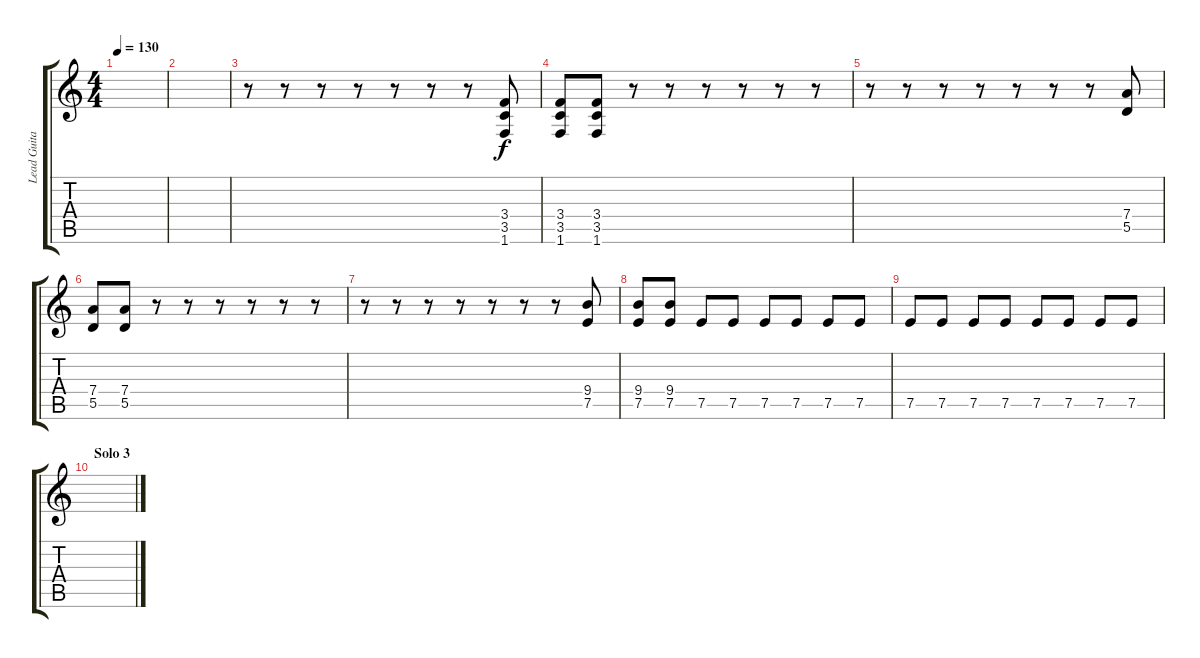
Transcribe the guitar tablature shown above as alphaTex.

\track ("Lead Guitar" "Lead Guita") {instrument overdrivenguitar}
\staff {score tabs}
\tuning (E4 B3 G3 D3 A2 E2) {hide}
\ts (4 4)
\tempo 130
\clef g2
\ks c
|
|
r.8 r.8 r.8 r.8 r.8 r.8 r.8 (3.4 3.5 1.6).8 |
(3.4 3.5 1.6).8 (3.4 3.5 1.6).8 r.8 r.8 r.8 r.8 r.8 r.8 |
r.8 r.8 r.8 r.8 r.8 r.8 r.8 (7.4 5.5).8 |
(7.4 5.5).8 (7.4 5.5).8 r.8 r.8 r.8 r.8 r.8 r.8 |
r.8 r.8 r.8 r.8 r.8 r.8 r.8 (9.4 7.5).8 |
(9.4 7.5).8 (9.4 7.5).8 7.5.8 7.5.8 7.5.8 7.5.8 7.5.8 7.5.8 |
7.5.8 7.5.8 7.5.8 7.5.8 7.5.8 7.5.8 7.5.8 7.5.8 |
\section ("" "Solo 3")
